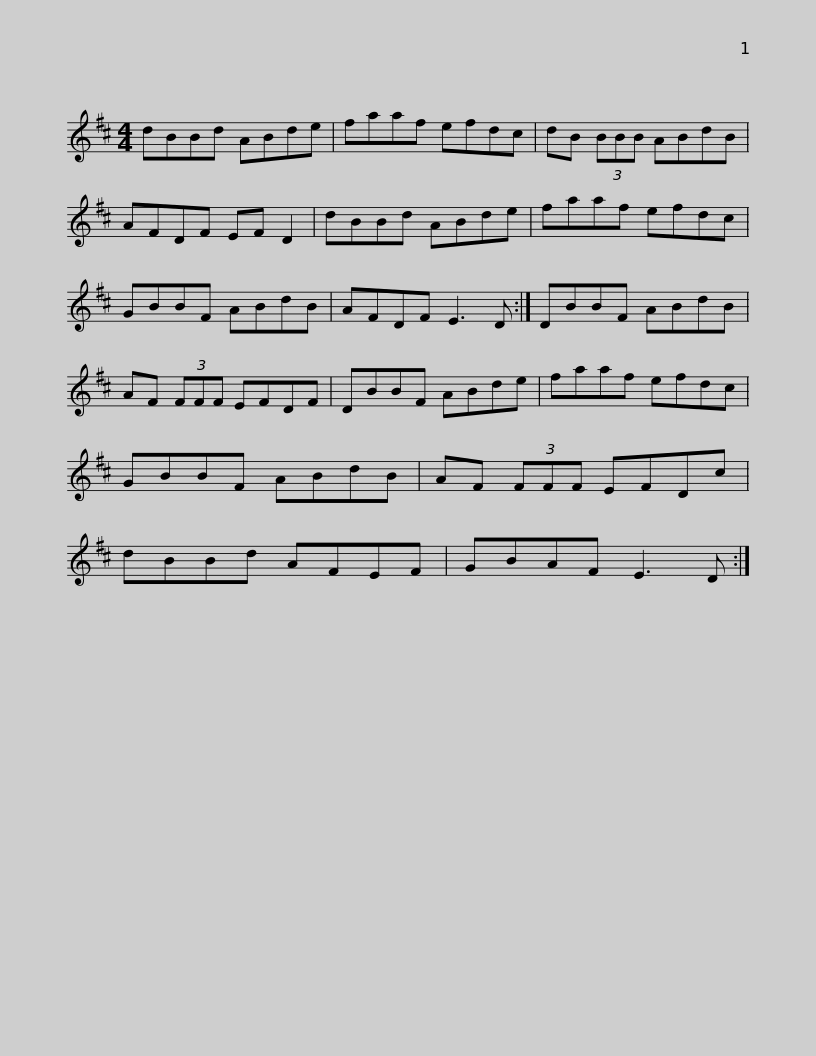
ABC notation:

X:1
L:1/8
M:4/4
I:linebreak $
K:D
V:1 treble
V:1
 dBBd ABde | faaf efdc | dB (3BBB ABdB | AFDF EF D2 | dBBd ABde |$ %5
 faaf efdc | GBBF ABdB | AFDF E3 D :| DBBF ABdB | AF (3FFF EFDF |$ %10
 DBBF ABde | faaf efdc | GBBF ABdB | AF (3FFF EFDc | dBBd AFEF |$ %15
 GBAF E3 D :| %16
